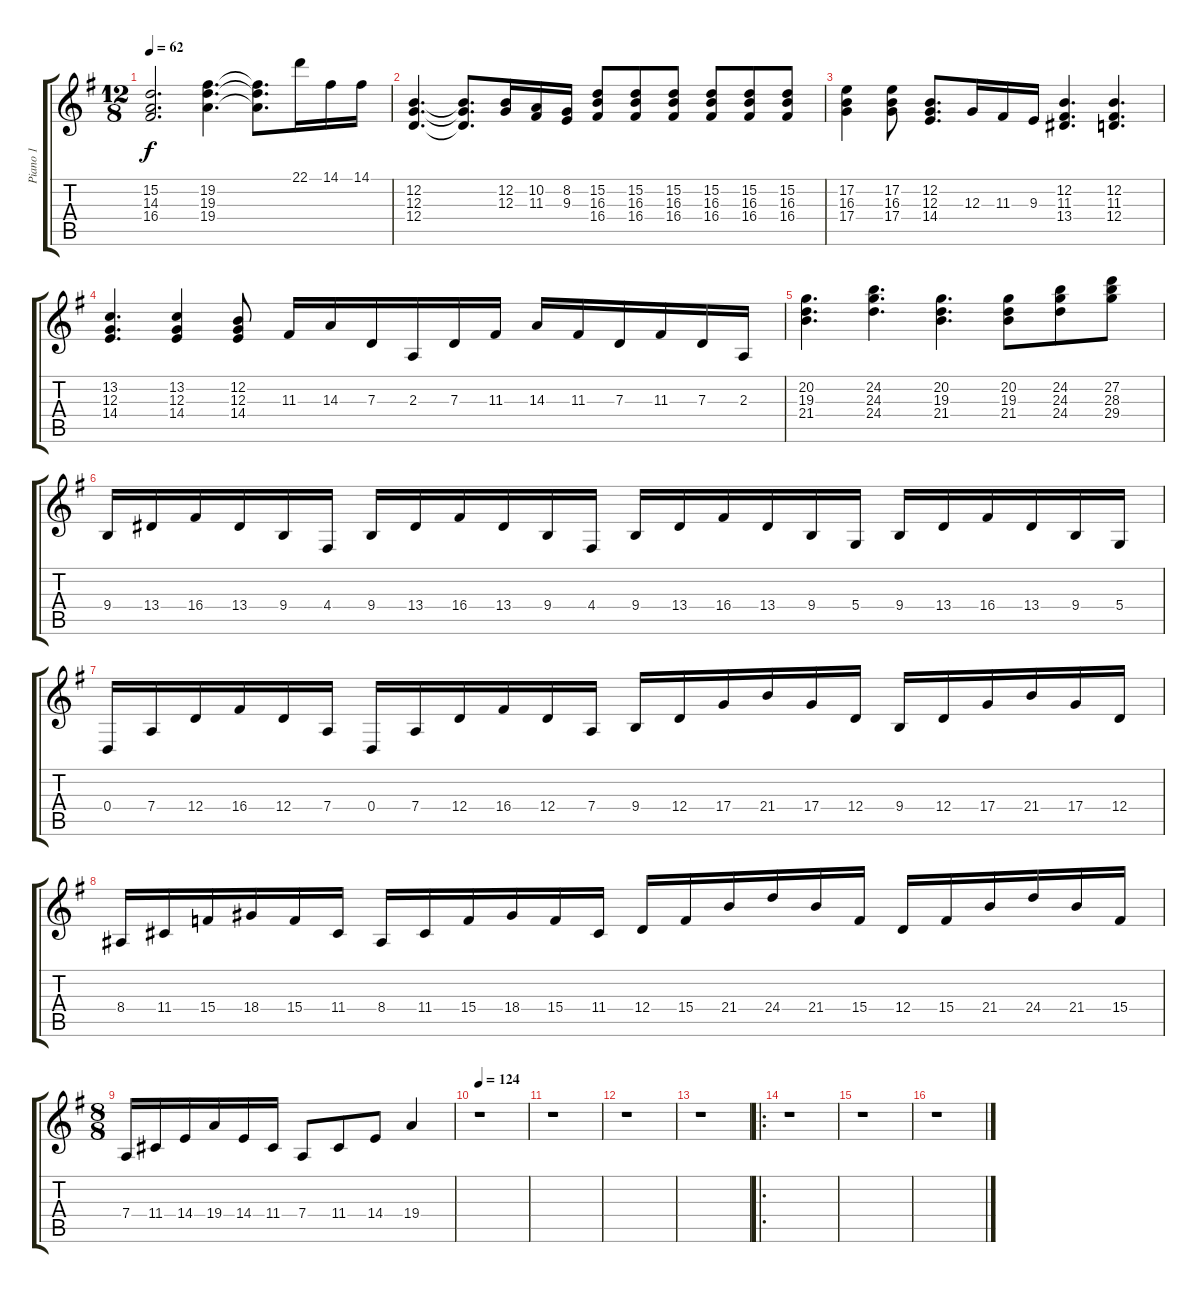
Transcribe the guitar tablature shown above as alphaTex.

\track ("Piano 1" "Piano 1") {instrument acousticgrandpiano}
\staff {score tabs}
\tuning (E4 B3 G3 D3 A2 E2) {hide}
\ts (12 8)
\tempo 62
\clef g2
\ks g
(15.2 14.3 16.4).2{d dy f} (19.2 19.3 19.4).4{d} (19.2{t} 19.3{t} 19.4{t}).8{d} 22.1.16 14.1.16 14.1.16 |
(12.2 12.3 12.4).4{d} (12.2{t} 12.3{t} 12.4{t}).8{d} (12.2 12.3).16 (10.2 11.3).16 (8.2 9.3).16 (15.2 16.3 16.4).8 (15.2 16.3 16.4).8 (15.2 16.3 16.4).8 (15.2 16.3 16.4).8 (15.2 16.3 16.4).8 (15.2 16.3 16.4).8 |
(17.2 16.3 17.4).4 (17.2 16.3 17.4).8 (12.2 12.3 14.4).8{d} 12.3.16 11.3.16 9.3.16 (12.2 11.3 13.4).4{d} (12.2 11.3 12.4).4{d} |
(13.2 12.3 14.4).4{d} (13.2 12.3 14.4).4 (12.2 12.3 14.4).8 11.3.16 14.3.16 7.3.16 2.3.16 7.3.16 11.3.16 14.3.16 11.3.16 7.3.16 11.3.16 7.3.16 2.3.16 |
(20.2 19.3 21.4).4{d} (24.2 24.3 24.4).4{d} (20.2 19.3 21.4).4{d} (20.2 19.3 21.4).8 (24.2 24.3 24.4).8 (27.2 28.3 29.4).8 |
9.4.16 13.4.16 16.4.16 13.4.16 9.4.16 4.4.16 9.4.16 13.4.16 16.4.16 13.4.16 9.4.16 4.4.16 9.4.16 13.4.16 16.4.16 13.4.16 9.4.16 5.4.16 9.4.16 13.4.16 16.4.16 13.4.16 9.4.16 5.4.16 |
0.4.16 7.4.16 12.4.16 16.4.16 12.4.16 7.4.16 0.4.16 7.4.16 12.4.16 16.4.16 12.4.16 7.4.16 9.4.16 12.4.16 17.4.16 21.4.16 17.4.16 12.4.16 9.4.16 12.4.16 17.4.16 21.4.16 17.4.16 12.4.16 |
8.4.16 11.4.16 15.4.16 18.4.16 15.4.16 11.4.16 8.4.16 11.4.16 15.4.16 18.4.16 15.4.16 11.4.16 12.4.16 15.4.16 21.4.16 24.4.16 21.4.16 15.4.16 12.4.16 15.4.16 21.4.16 24.4.16 21.4.16 15.4.16 |
\ts (8 8)
7.4.16 11.4.16 14.4.16 19.4.16 14.4.16 11.4.16 7.4.8 11.4.8 14.4.8 19.4.4 |
\tempo 124
r.1 |
r.1 |
r.1 |
r.1 |
\ro
r.1 |
r.1 |
r.1
